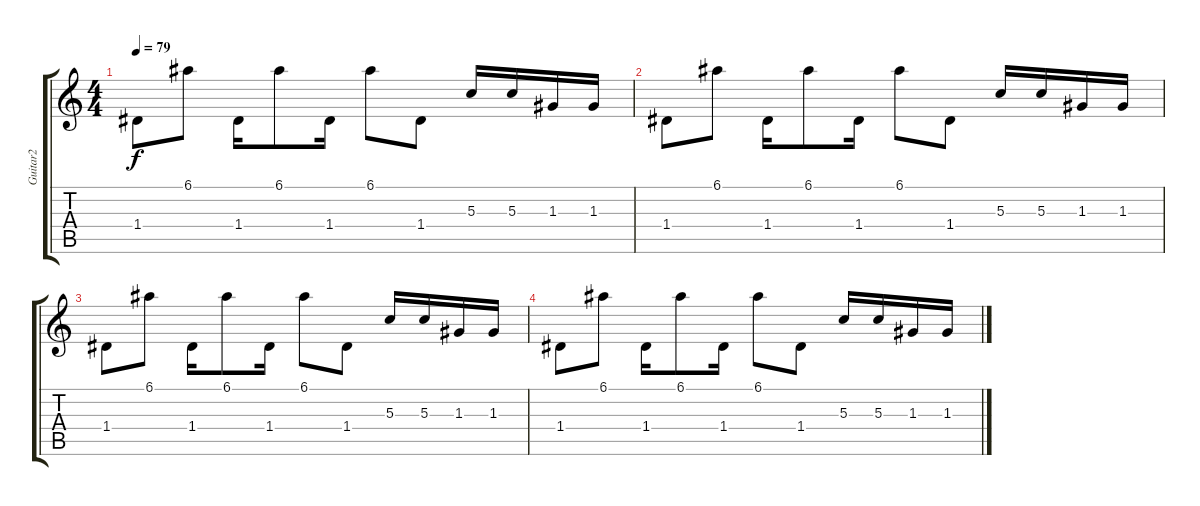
\track ("Guitar2" "Guitar2") {instrument electricguitarjazz}
\staff {score tabs}
\tuning (E4 B3 G3 D3 A2 E2) {hide}
\ts (4 4)
\tempo 79
\clef g2
\ks c
1.4.8{dy f} 6.1.8 1.4.16 6.1.8 1.4.16 6.1.8 1.4.8 5.3.16 5.3.16 1.3.16 1.3.16 |
1.4.8 6.1.8 1.4.16 6.1.8 1.4.16 6.1.8 1.4.8 5.3.16 5.3.16 1.3.16 1.3.16 |
1.4.8 6.1.8 1.4.16 6.1.8 1.4.16 6.1.8 1.4.8 5.3.16 5.3.16 1.3.16 1.3.16 |
1.4.8 6.1.8 1.4.16 6.1.8 1.4.16 6.1.8 1.4.8 5.3.16 5.3.16 1.3.16 1.3.16
